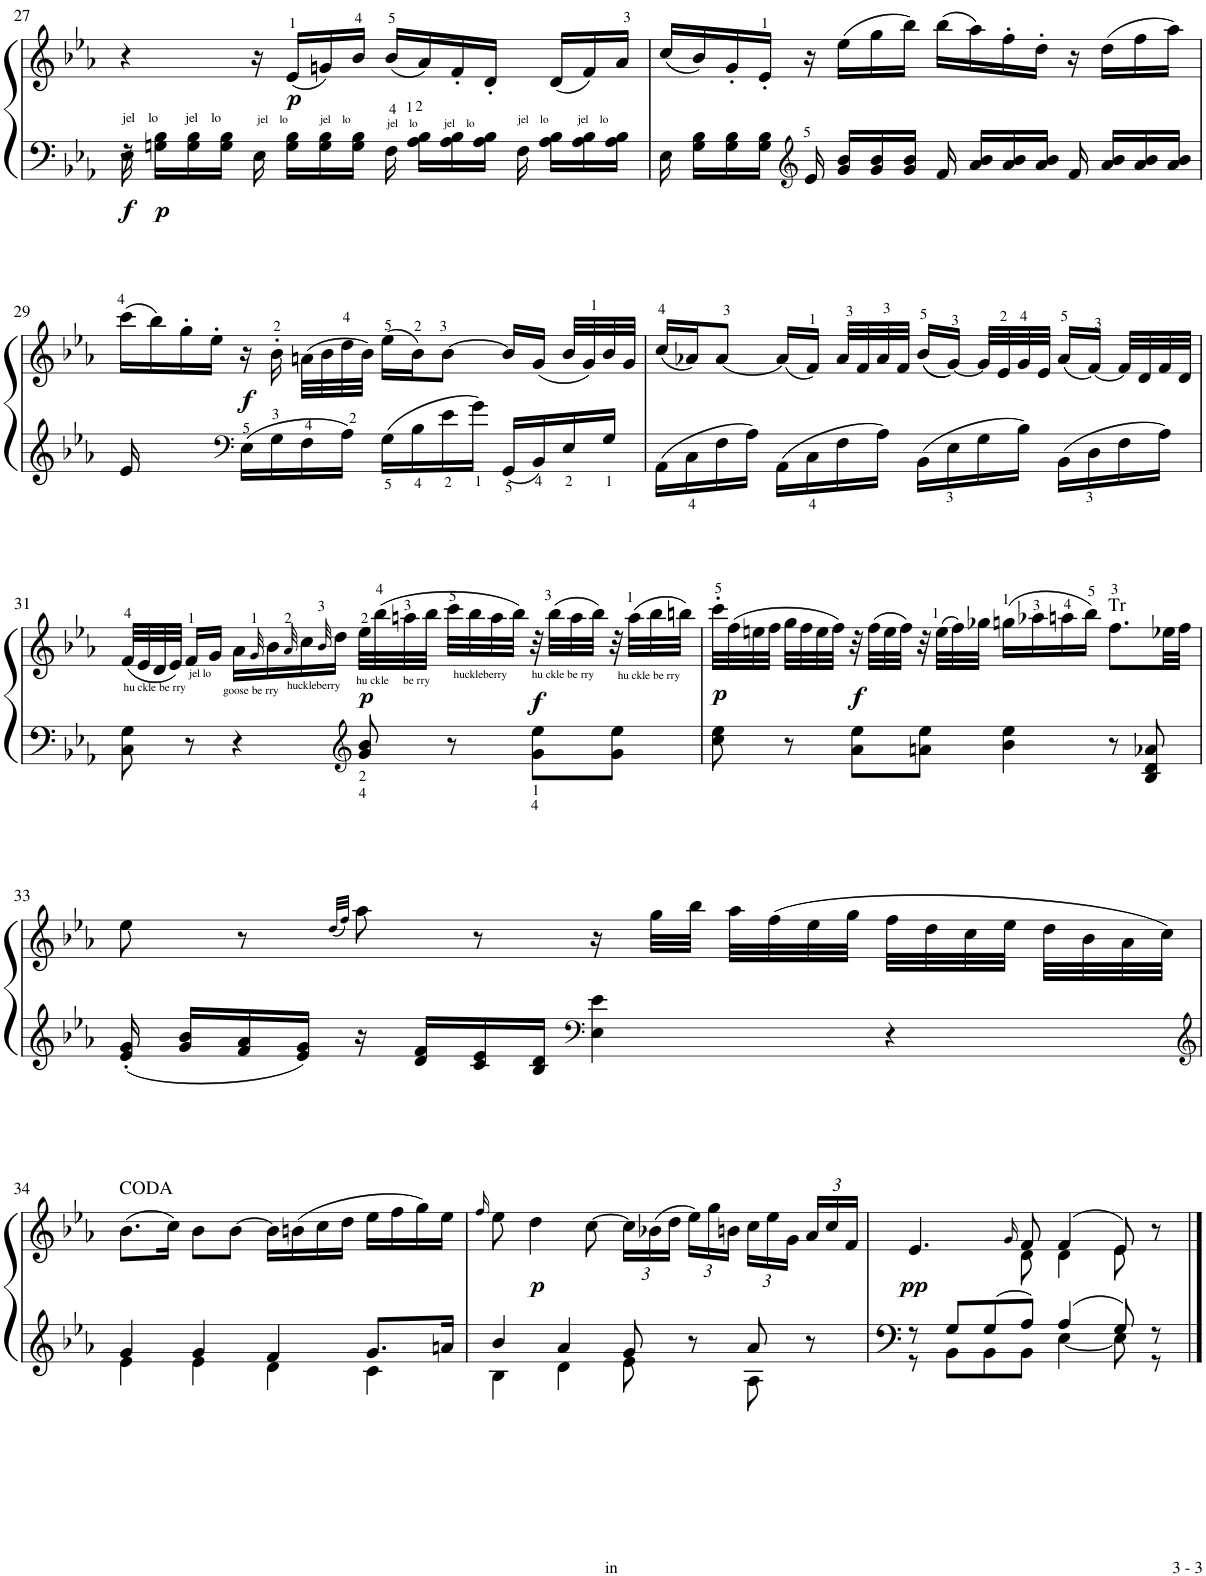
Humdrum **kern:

**kern	**kern	**dynam
*part1	*part1	*part1
*staff2	*staff1	*staff1/2
*I"Piano	*	*
*I'Pno.	*	*
!!LO:PB:g=z
*clefF4	*clefG2	*
*k[b-e-a-]	*k[b-e-a-]	*
*M4/4	*M4/4	*
*met(c)	*met(c)	*
=27	=27	=27
*^	*	*
!LO:TX:a:t=jel    lo        jel    lo	!	!	!
!	!	!	!LO:DY:b=2
16r	16E-\	4r	f
!	!	!	!LO:DY:b=2
16Gn\ 16B-\LL	8.ryy	.	p
16G\ 16B-\	.	.	.
16G\ 16B-\JJ	.	.	.
!LO:TX:a:t=jel    lo           jel    lo	!	!	!
16ryy	16E-\	16r	.
!	!	!	!LO:DY:b
16G\ 16B-\LL	8.ryy	(16e-/LL	p
16G\ 16B-\	.	16gn/)	.
16G\ 16B-\JJ	.	16b-/JJ	.
!LO:TX:a:t=jel    lo         jel    lo	!	!	!
16ryy	16F\	(16b-/LL	.
16A-\ 16B-\LL	8.ryy	16a-/)	.
16A-\ 16B-\	.	16f'/	.
16A-\ 16B-\JJ	.	16d'/JJ	.
!LO:TX:a:t=jel    lo          jel    lo	!	!	!
16ryy	16F\	16ryy	.
16A-\ 16B-\LL	8.ryy	(16d/LL	.
16A-\ 16B-\	.	16f/)	.
16A-\ 16B-\JJ	.	16a-/JJ	.
=28	=28	=28	=28
16ryy	16E-\	(16cc/LL	.
16G\ 16B-\LL	8.ryy	16b-/)	.
16G\ 16B-\	.	16g'/	.
16G\ 16B-\JJ	.	16e-'/JJ	.
*clefG2	*	*	*
16ryy	16e-/	16r	.
16g/ 16b-/LL	8.ryy	(16ee-\LL	.
16g/ 16b-/	.	16gg\	.
16g/ 16b-/JJ	.	16bb-\JJ)	.
16ryy	16f/	(16bb-\LL	.
16a-/ 16b-/LL	8.ryy	16aa-\)	.
16a-/ 16b-/	.	16ff'\	.
16a-/ 16b-/JJ	.	16dd'\JJ	.
16ryy	16f/	16r	.
16a-/ 16b-/LL	8.ryy	(16dd\LL	.
16a-/ 16b-/	.	16ff\	.
16a-/ 16b-/JJ	.	16aa-\JJ)	.
!!LO:LB:g=z
=29	=29	=29	=29
4ryy	16e-/	(16ccc\LL	.
.	2...ryy	16bb-\)	.
.	.	16gg'\	.
.	.	16ee-'\JJ	.
*clefF4	*	*	*
!	!	!	!LO:DY:b
16E-\LL	.	16r	f
16G\	.	16b-'\	.
16F\	.	(>32an\LLL	.
.	.	32b-\	.
16A-\JJ	.	32dd\	.
.	.	32b-\JJJ)	.
16G\LL	.	(16ee-\LL	.
16B-\	.	16b-\J)	.
16e-\	.	[8b-\J	.
16g\JJ	.	.	.
16GG/LL	.	16b-/LL]	.
16BB-/	.	(16g/JJ	.
16E-/	.	32b-/LLL	.
.	.	32g/)	.
16G/JJ	.	32b-/	.
.	.	32g/JJJ	.
*v	*v	*	*
=30	=30	=30
16AA-\LL	(16cc/LL	.
16C\	16a-X/J)	.
16F\	[8a-/J	.
16A-\JJ	.	.
16AA-\LL	(16a-/LL]	.
16C\	16f/JJ)	.
16F\	32a-/LLL	.
.	32f/	.
16A-\JJ	32a-/	.
.	32f/JJJ	.
16BB-\LL	((16b-/LL	.
16E-\	[16g/JJ))	.
16G\	32g/LLL]	.
.	32e-/	.
16B-\JJ	32g/	.
.	32e-/JJJ	.
16BB-\LL	(16a-/LL	.
16D\	[16f/JJ)	.
16F\	32f/LLL]	.
.	32d/	.
16A-\JJ	32f/	.
.	32d/JJJ	.
!!LO:LB:g=z
=31	=31	=31
!	!LO:TX:b:t=hu ckle be rry	!
8C\ 8G\	(32f/LLL	.
.	32e-/	.
.	32d/	.
.	32e-/JJJ)	.
!	!LO:TX:b:t=jel lo	!
8r	16f/LL	.
.	16g/JJ	.
!	!LO:TX:b:t=goose be rry	!
4r	16a-\LL	.
.	32qg/	.
.	16b-\	.
.	32qa-/	.
!	!LO:TX:b:t=huckleberry	!
.	16cc\	.
.	32qb-/	.
.	16dd\JJ	.
*clefG2	*	*
!	!LO:TX:b:t=hu ckle     be rry	!
!	!	!LO:DY:b
8g/ 8b-/	32ee-\LLL	p
.	(32bb-\	.
.	32aan\	.
.	32bb-\JJJ	.
!	!LO:TX:b:t=huckleberry	!
8r	32ccc\LLL	.
.	32bb-\	.
.	32aa\	.
.	32bb-\JJJ)	.
!	!LO:TX:b:t=hu ckle be rry	!
!	!	!LO:DY:b
8g\ 8ee-\L	32r	f
.	(32bb-\LLL	.
.	32aa\	.
.	32bb-\JJJ)	.
!	!LO:TX:b:t=hu ckle be rry	!
8g\ 8ee-\J	32r	.
.	(32aa\LLL	.
.	32bb-\	.
.	32bbn\JJJ)	.
=32	=32	=32
!	!	!LO:DY:b
8cc\ 8ee-\	32ccc'\LLL	p
.	(32ff\	.
.	32een\	.
.	32ff\JJJ	.
8r	32gg\LLL	.
.	32ff\	.
.	32ee\	.
.	32ff\JJJ)	.
!	!	!LO:DY:b
8a-\ 8ee-\L	32r	f
.	(32ff\LLL	.
.	32ee\	.
.	32ff\JJJ)	.
8an\ 8ee-\J	32r	.
.	(32ee\LLL	.
.	32ff\)	.
.	32gg-X\JJJ	.
4b-\ 4ee-\	(16ggn\LL	.
.	16aa-X\	.
.	16aan\	.
.	16bb-\JJ)	.
!	!LO:TX:a:t=Tr	!
8r	8.ff\L	.
8B-/ 8d/ 8a-X/	.	.
.	32ee-X\LL	.
.	32ff\JJJ	.
!!LO:LB:g=z
=33	=33	=33
16e-/' 16g/'	8ee-\	.
16g/ 16b-/LL	.	.
16f/ 16a-/	8r	.
16e-/ 16g/JJ	.	.
.	(32qdd/LLL	.
.	32qff/JJJ)	.
16r	8aa-\	.
16d/ 16f/LL	.	.
16c/ 16e-/	8r	.
16B-/ 16d/JJ	.	.
*clefF4	*	*
4E-\ 4e-\	16r	.
.	32gg\LLL	.
.	32bb-\JJJ	.
.	32aa-\LLL	.
.	(32ff\	.
.	32ee-\	.
.	32gg\JJJ	.
4r	32ff\LLL	.
.	32dd\	.
.	32cc\	.
.	32ee-\JJJ	.
.	32dd\LLL	.
.	32b-\	.
.	32a-\	.
.	32cc\JJJ)	.
!!LO:LB:g=z
=34	=34	=34
*clefG2	*	*
*^	*	*
4g/	4e-\	(8.b-\L	.
.	.	16cc\Jk)	.
4g/	4e-\	8b-\L	.
.	.	[8b-\J	.
4f/	4d\	16b-\LL]	.
.	.	(16bn\	.
.	.	16cc\	.
.	.	16dd\JJ	.
8.g/L	4c\	16ee-\LL	.
.	.	16ff\	.
.	.	16gg\)	.
16an/Jk	.	16ee-\JJ	.
=35	=35	=35	=35
.	.	16qff/	.
4b-/	4B-\	8ee-\	.
!	!	!	!LO:DY:b
.	.	4dd\	p
4a-/	4d\	.	.
.	.	[8cc\	.
*	*	*Xbrackettup	*
8g/	8e-\	24cc\LL]	.
.	.	(24b-X\	.
.	.	24dd\JJ	.
8r	8ryy	24ee-\LL)	.
.	.	24gg\	.
.	.	24bn\JJ	.
8a-/	8A-\	24cc\LL	.
.	.	24ee-\	.
.	.	24g\JJ	.
8r	8ryy	24a-/LL	.
.	.	24cc/	.
.	.	24f/JJ	.
=36	=36	=36	=36
*	*	*^	*
!	!	!	!	!LO:DY:b
8r	8r	4.e-/	4.ryy	pp
8G/L	8BB-\L	.	.	.
8G/	8BB-\	.	.	.
.	.	.	16qg/	.
8A-/J	8BB-\J	8f/	8d\	.
4A-/	[4E-\	(4f/	4d\	.
8G/	8E-\]	8e-/)	8e-\	.
8r	8r	8r	8ryy	.
*v	*v	*	*	*
*	*v	*v	*
==	==	==
*-	*-	*-
